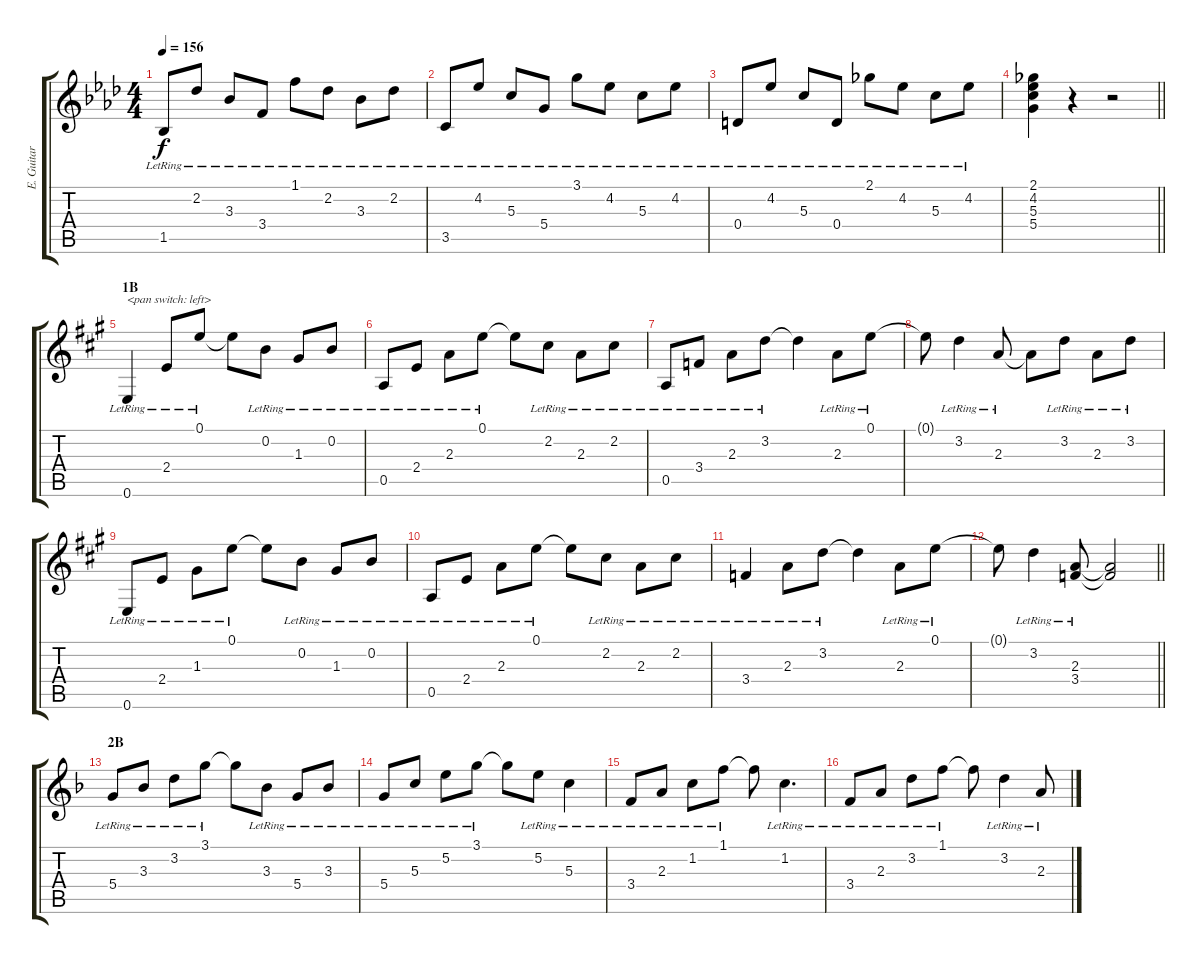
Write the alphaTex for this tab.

\track ("E. Guitar III" "E. Guitar ") {instrument electricguitarclean}
\staff {score tabs}
\tuning (E4 B3 G3 D3 A2 E2) {hide}
\ts (4 4)
\tempo 156
\clef g2
\ks ab
1.5{lr}.8{dy f} 2.2{lr}.8 3.3{lr}.8 3.4{lr}.8 1.1{lr}.8 2.2{lr}.8 3.3{lr}.8 2.2{lr}.8 |
3.5{lr}.8 4.2{lr}.8 5.3{lr}.8 5.4{lr}.8 3.1{lr}.8 4.2{lr}.8 5.3{lr}.8 4.2{lr}.8 |
0.4{lr}.8 4.2{lr}.8 5.3{lr}.8 0.4{lr}.8 2.1{lr}.8 4.2{lr}.8 5.3{lr}.8 4.2{lr}.8 |
\barLineRight lightlight
(2.1 4.2 5.3 5.4).4 r.4 r.2 |
\section ("" "1B")
\ks a
0.6{lr}.4{txt "<pan switch: left>" balance 4} 2.4{lr}.8 0.1{lr}.8 0.1{t}.8 0.2{lr}.8 1.3{lr}.8 0.2{lr}.8 |
0.5{lr}.8 2.4{lr}.8 2.3{lr}.8 0.1{lr}.8 0.1{t}.8 2.2{lr}.8 2.3{lr}.8 2.2{lr}.8 |
0.5{lr}.8 3.4{lr}.8 2.3{lr}.8 3.2{lr}.8 3.2{t}.4 2.3{lr}.8 0.1{lr}.8 |
0.1{t}.8 3.2{lr}.4 2.3{lr}.8 2.3{t}.8 3.2{lr}.8 2.3{lr}.8 3.2{lr}.8 |
0.6{lr}.8 2.4{lr}.8 1.3{lr}.8 0.1{lr}.8 0.1{t}.8 0.2{lr}.8 1.3{lr}.8 0.2{lr}.8 |
0.5{lr}.8 2.4{lr}.8 2.3{lr}.8 0.1{lr}.8 0.1{t}.8 2.2{lr}.8 2.3{lr}.8 2.2{lr}.8 |
3.4{lr}.4 2.3{lr}.8 3.2{lr}.8 3.2{t}.4 2.3{lr}.8 0.1{lr}.8 |
\barLineRight lightlight
0.1{t}.8 3.2{lr}.4 (2.3{lr} 3.4{lr}).8 (2.3{t} 3.4{t}).2 |
\section ("" "2B")
\ks f
5.4{lr}.8 3.3{lr}.8 3.2{lr}.8 3.1{lr}.8 3.1{t}.8 3.3{lr}.8 5.4{lr}.8 3.3{lr}.8 |
5.4{lr}.8 5.3{lr}.8 5.2{lr}.8 3.1{lr}.8 3.1{t}.8 5.2{lr}.8 5.3{lr}.4 |
3.4{lr}.8 2.3{lr}.8 1.2{lr}.8 1.1{lr}.8 1.1{t}.8 1.2{lr}.4{d} |
3.4{lr}.8 2.3{lr}.8 3.2{lr}.8 1.1{lr}.8 1.1{t}.8 3.2{lr}.4 2.3{lr}.8
